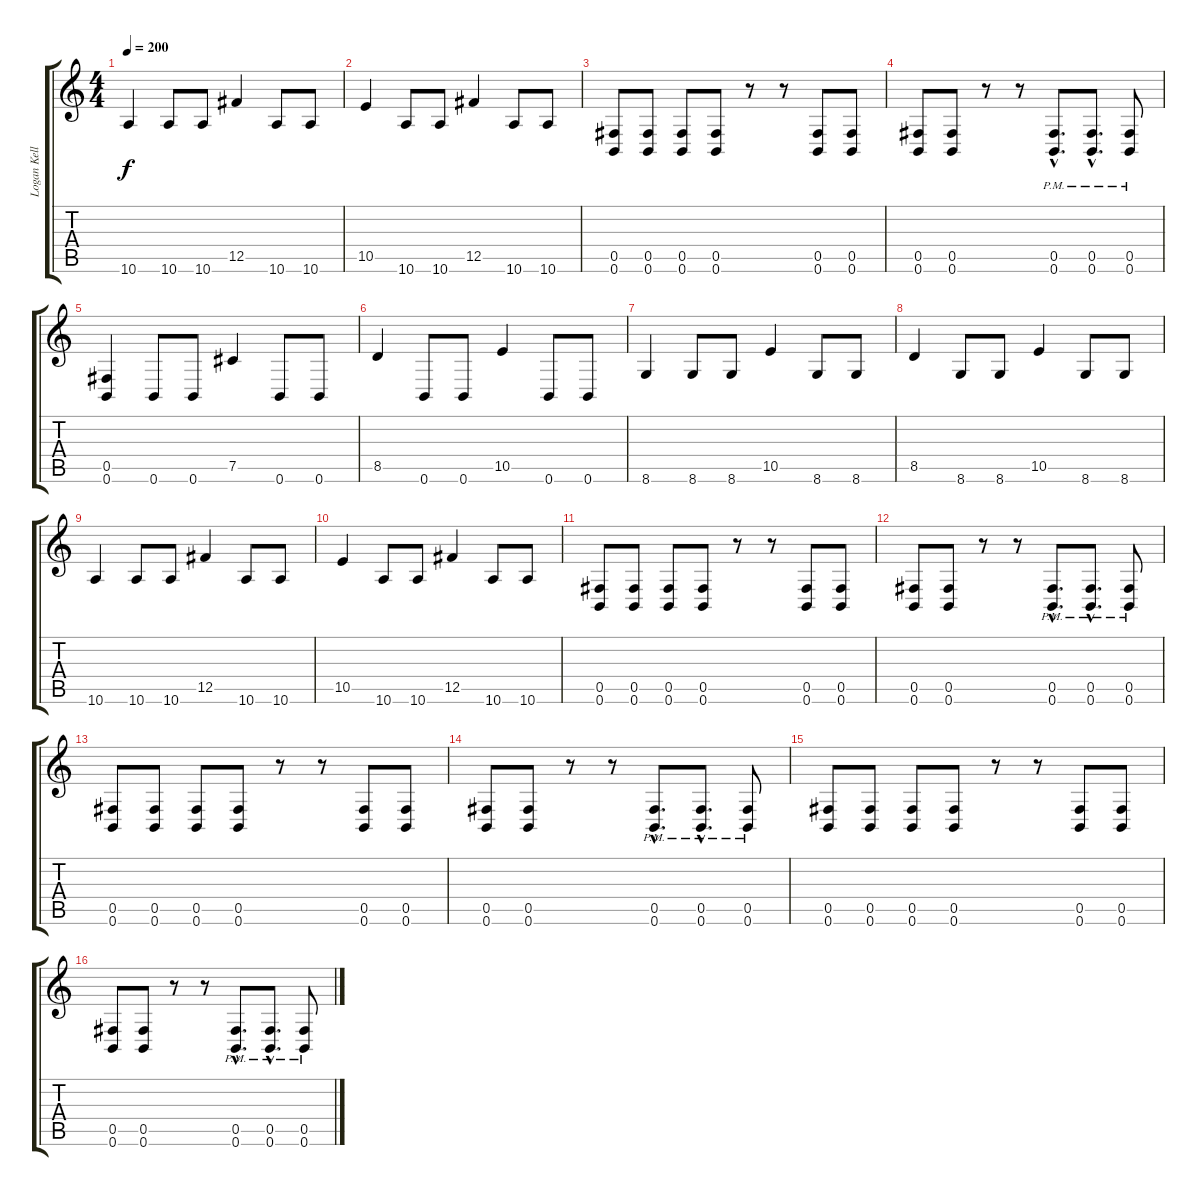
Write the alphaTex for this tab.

\track ("Logan Kelly" "Logan Kell") {instrument distortionguitar}
\staff {score tabs}
\tuning (Db4 Ab3 E3 B2 Gb2 B1) {hide}
\ts (4 4)
\tempo 200
\clef g2
\ks c
10.6.4{dy f} 10.6.8 10.6.8 12.5.4 10.6.8 10.6.8 |
10.5.4 10.6.8 10.6.8 12.5.4 10.6.8 10.6.8 |
(0.5 0.6).8 (0.5 0.6).8 (0.5 0.6).8 (0.5 0.6).8 r.8 r.8 (0.5 0.6).8 (0.5 0.6).8 |
(0.5 0.6).8 (0.5 0.6).8 r.8 r.8 (0.5{hac pm} 0.6{hac pm}).8{d} (0.5{hac pm} 0.6{hac pm}).8{d} (0.5{pm} 0.6{pm}).8 |
(0.5 0.6).4 0.6.8 0.6.8 7.5.4 0.6.8 0.6.8 |
8.5.4 0.6.8 0.6.8 10.5.4 0.6.8 0.6.8 |
8.6.4 8.6.8 8.6.8 10.5.4 8.6.8 8.6.8 |
8.5.4 8.6.8 8.6.8 10.5.4 8.6.8 8.6.8 |
10.6.4 10.6.8 10.6.8 12.5.4 10.6.8 10.6.8 |
10.5.4 10.6.8 10.6.8 12.5.4 10.6.8 10.6.8 |
(0.5 0.6).8 (0.5 0.6).8 (0.5 0.6).8 (0.5 0.6).8 r.8 r.8 (0.5 0.6).8 (0.5 0.6).8 |
(0.5 0.6).8 (0.5 0.6).8 r.8 r.8 (0.5{hac pm} 0.6{hac pm}).8{d} (0.5{hac pm} 0.6{hac pm}).8{d} (0.5{pm} 0.6{pm}).8 |
(0.5 0.6).8 (0.5 0.6).8 (0.5 0.6).8 (0.5 0.6).8 r.8 r.8 (0.5 0.6).8 (0.5 0.6).8 |
(0.5 0.6).8 (0.5 0.6).8 r.8 r.8 (0.5{hac pm} 0.6{hac pm}).8{d} (0.5{hac pm} 0.6{hac pm}).8{d} (0.5{pm} 0.6{pm}).8 |
(0.5 0.6).8 (0.5 0.6).8 (0.5 0.6).8 (0.5 0.6).8 r.8 r.8 (0.5 0.6).8 (0.5 0.6).8 |
(0.5 0.6).8 (0.5 0.6).8 r.8 r.8 (0.5{hac pm} 0.6{hac pm}).8{d} (0.5{hac pm} 0.6{hac pm}).8{d} (0.5{pm} 0.6{pm}).8
